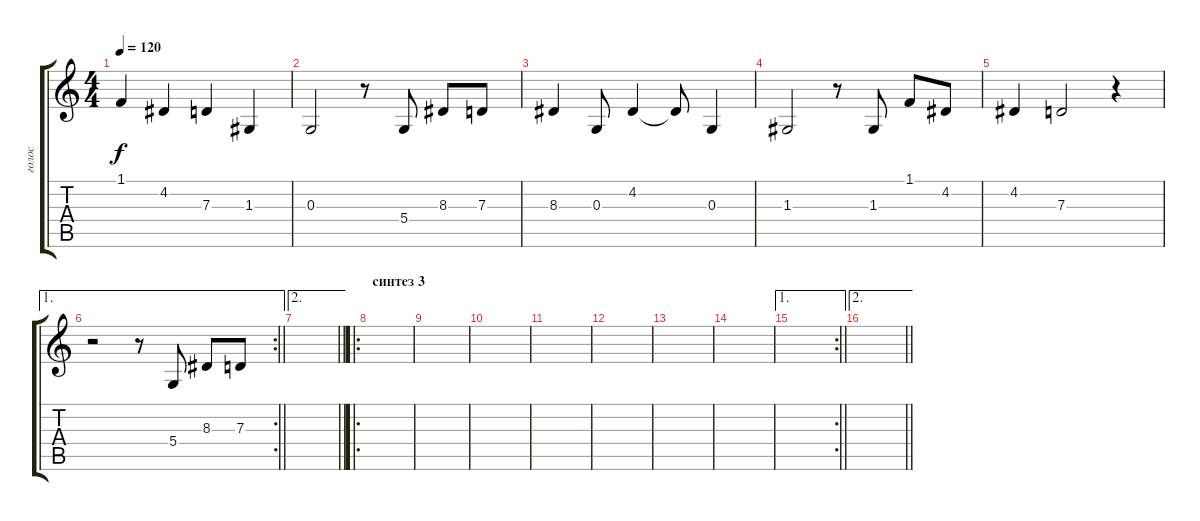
\track ("голос" "голос") {instrument churchorgan}
\staff {score tabs}
\tuning (E4 B3 G3 D3 A2 E2) {hide}
\ts (4 4)
\tempo 120
\clef g2
\ks c
1.1.4{dy f} 4.2.4 7.3.4 1.3.4 |
0.3.2 r.8 5.4.8 8.3.8 7.3.8 |
8.3.4 0.3.8 4.2.4 4.2{t}.8 0.3.4 |
1.3.2 r.8 1.3.8 1.1.8 4.2.8 |
4.2.4 7.3.2 r.4 |
\ae 1
\rc 2
\barLineRight lightlight
r.2 r.8 5.4.8 8.3.8 7.3.8 |
\ae 2
\barLineRight lightlight
|
\ro
\section ("" "синтез 3")
|
|
|
|
|
|
|
\ae 1
\rc 2
\barLineRight lightlight
|
\ae 2
\barLineRight lightlight
